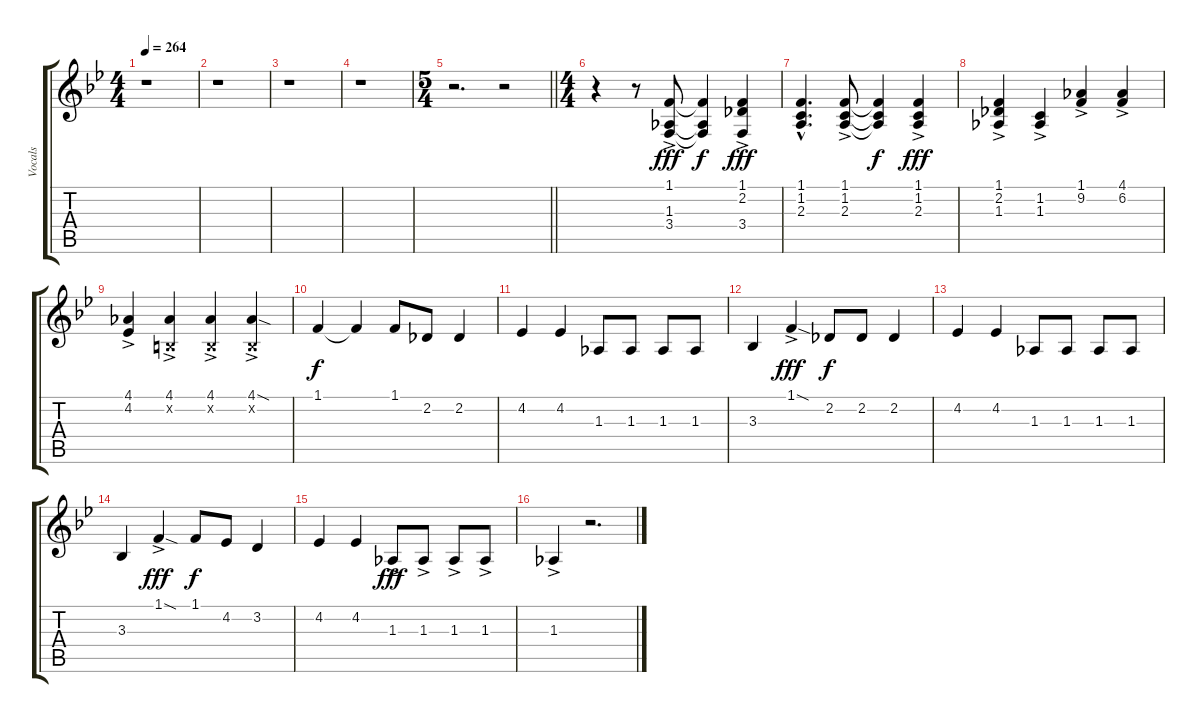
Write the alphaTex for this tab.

\track ("Vocals" "Vocals") {instrument stringensemble1}
\staff {score tabs}
\tuning (E4 B3 G3 D3 A2 E2) {hide}
\ts (4 4)
\tempo 264
\clef g2
\ks gminor
r.1{dy fff} |
r.1 |
r.1 |
r.1 |
\ts (5 4)
\barLineRight lightlight
r.2{d} r.2 |
\ts (4 4)
r.4 r.8 (1.1 1.3{ac} 3.4).8 (1.1{t} 1.3{t} 3.4{t}).4{dy f} (1.1 2.2{ac} 3.4).4{dy fff} |
(1.1{hac} 1.2{hac} 2.3{hac}).4{d} (1.1 1.2{ac} 2.3).8 (1.1{t} 1.2{t} 2.3{t}).4{dy f} (1.1 1.2{ac} 2.3).4{dy fff} |
(1.1 2.2{ac} 1.3).4 (1.2 1.3{ac}).4 (1.1{ac} 9.2).4 (4.1 6.2{ac}).4 |
(4.1 4.2{ac}).4 (4.1 0.2{ac x}).4 (4.1 0.2{ac x}).4 (4.1{sod} 0.2{ac x}).4 |
1.1.4{dy f} 1.1{t}.4 1.1.8 2.2.8 2.2.4 |
4.2.4 4.2.4 1.3.8 1.3.8 1.3.8 1.3.8 |
3.3.4 1.1{sod ac}.4{dy fff} 2.2.8{dy f} 2.2.8 2.2.4 |
4.2.4 4.2.4 1.3.8 1.3.8 1.3.8 1.3.8 |
3.3.4 1.1{sod ac}.4{dy fff} 1.1.8{dy f} 4.2.8 3.2.4 |
4.2.4 4.2.4 1.3{ac}.8{dy fff} 1.3{ac}.8 1.3{ac}.8 1.3{ac}.8 |
1.3{ac}.4 r.2{d}
